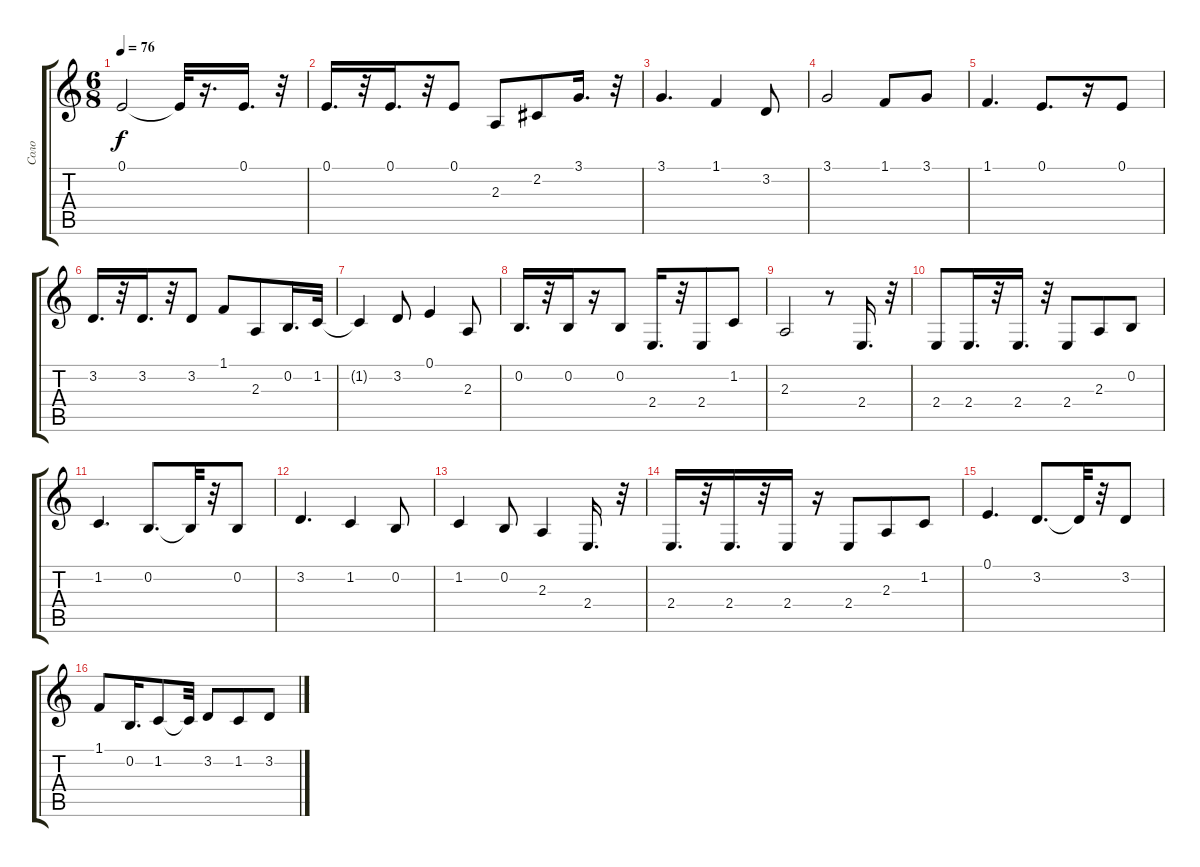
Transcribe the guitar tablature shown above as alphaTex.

\track ("Соло" "Соло") {instrument flute}
\staff {score tabs}
\tuning (E4 B3 G3 D3 A2 E2) {hide}
\ts (6 8)
\tempo 76
\clef g2
\ks c
0.1.2{dy f} 0.1{t}.32 r.16{d} 0.1.16{d} r.32 |
0.1.16{d} r.32 0.1.16{d} r.32 0.1.8 2.3.8 2.2.8 3.1.16{d} r.32 |
3.1.4{d} 1.1.4 3.2.8 |
3.1.2 1.1.8 3.1.8 |
1.1.4{d} 0.1.8{d} r.16 0.1.8 |
3.2.16{d} r.32 3.2.16{d} r.32 3.2.8 1.1.8 2.3.8 0.2.16{d} 1.2.32 |
1.2{t}.4 3.2.8 0.1.4 2.3.8 |
0.2.16{d} r.32 0.2.16 r.16 0.2.8 2.4.16{d} r.32 2.4.8 1.2.8 |
2.3.2 r.8 2.4.16{d} r.32 |
2.4.8 2.4.16{d} r.32 2.4.16{d} r.32 2.4.8 2.3.8 0.2.8 |
1.2.4{d} 0.2.8{d} 0.2{t}.32 r.32 0.2.8 |
3.2.4{d} 1.2.4 0.2.8 |
1.2.4 0.2.8 2.3.4 2.4.16{d} r.32 |
2.4.16{d} r.32 2.4.16{d} r.32 2.4.16 r.16 2.4.8 2.3.8 1.2.8 |
0.1.4{d} 3.2.8{d} 3.2{t}.32 r.32 3.2.8 |
1.1.8 0.2.16{d} 1.2.8 1.2{t}.32 3.2.8 1.2.8 3.2.8
